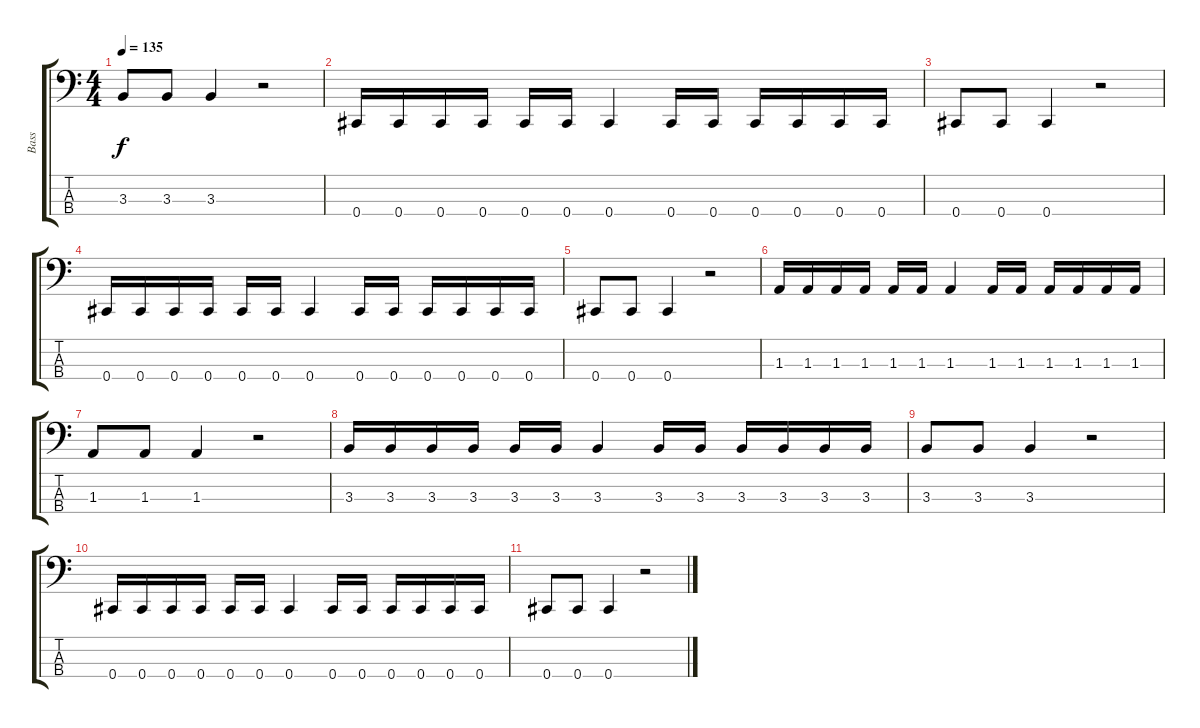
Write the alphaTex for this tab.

\track ("Bass" "Bass") {instrument electricbasspick}
\staff {score tabs}
\tuning (Gb2 Db2 Ab1 Db1) {hide}
\ts (4 4)
\tempo 135
\clef f4
\ks c
3.3.8{dy f} 3.3.8 3.3.4 r.2 |
0.4.16 0.4.16 0.4.16 0.4.16 0.4.16 0.4.16 0.4.4 0.4.16 0.4.16 0.4.16 0.4.16 0.4.16 0.4.16 |
0.4.8 0.4.8 0.4.4 r.2 |
0.4.16 0.4.16 0.4.16 0.4.16 0.4.16 0.4.16 0.4.4 0.4.16 0.4.16 0.4.16 0.4.16 0.4.16 0.4.16 |
0.4.8 0.4.8 0.4.4 r.2 |
1.3.16 1.3.16 1.3.16 1.3.16 1.3.16 1.3.16 1.3.4 1.3.16 1.3.16 1.3.16 1.3.16 1.3.16 1.3.16 |
1.3.8 1.3.8 1.3.4 r.2 |
3.3.16 3.3.16 3.3.16 3.3.16 3.3.16 3.3.16 3.3.4 3.3.16 3.3.16 3.3.16 3.3.16 3.3.16 3.3.16 |
3.3.8 3.3.8 3.3.4 r.2 |
0.4.16 0.4.16 0.4.16 0.4.16 0.4.16 0.4.16 0.4.4 0.4.16 0.4.16 0.4.16 0.4.16 0.4.16 0.4.16 |
0.4.8 0.4.8 0.4.4 r.2
